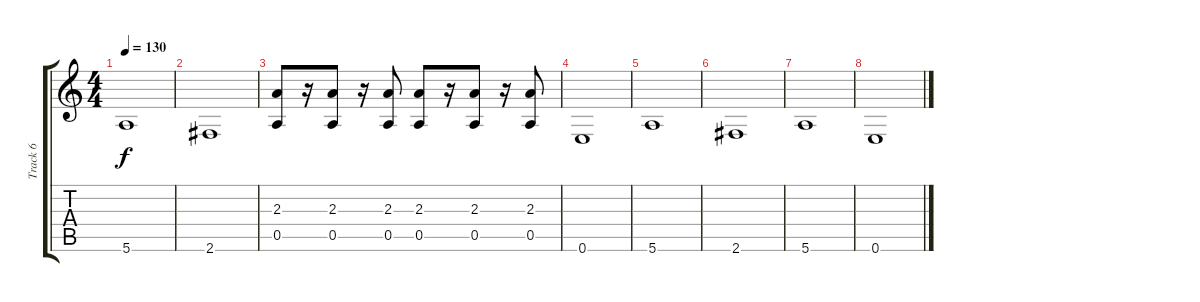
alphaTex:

\track ("Track 6" "Track 6") {instrument distortionguitar bank 255}
\staff {score tabs}
\tuning (E4 B3 G3 D3 A2 E2) {hide}
\ts (4 4)
\tempo 130
\clef g2
\ks c
5.6.1{dy f} |
2.6.1 |
(2.3 0.5).8 r.16 (2.3 0.5).8 r.16 (2.3 0.5).8 (2.3 0.5).8 r.16 (2.3 0.5).8 r.16 (2.3 0.5).8 |
0.6.1 |
5.6.1 |
2.6.1 |
5.6.1 |
0.6.1
